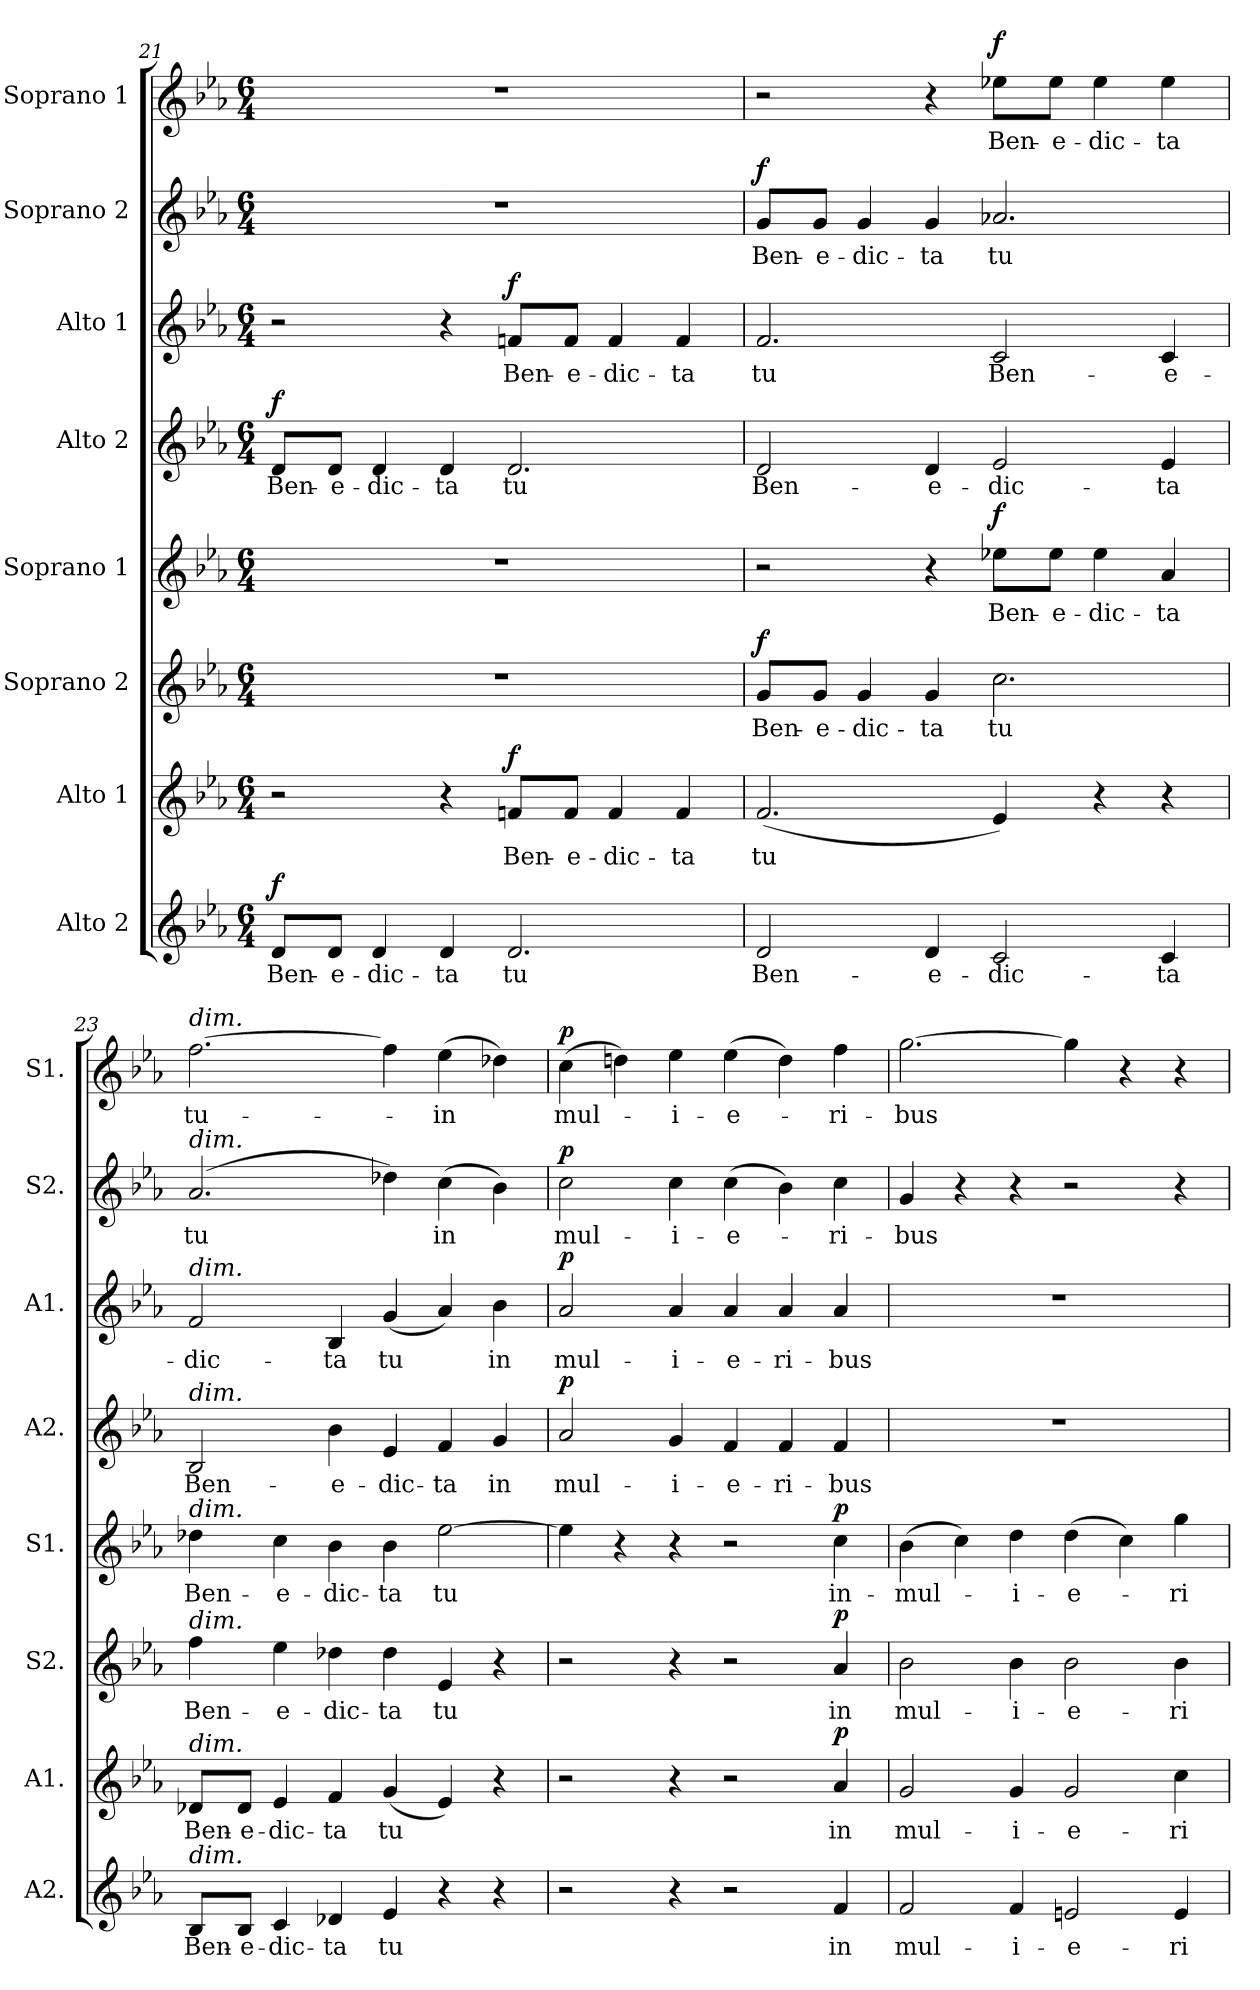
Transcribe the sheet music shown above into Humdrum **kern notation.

**kern	**text	**dynam	**kern	**text	**dynam	**kern	**text	**dynam	**kern	**text	**dynam	**kern	**text	**dynam	**kern	**text	**dynam	**kern	**text	**dynam	**kern	**text	**dynam
*part8	*part8	*part8	*part7	*part7	*part7	*part6	*part6	*part6	*part5	*part5	*part5	*part4	*part4	*part4	*part3	*part3	*part3	*part2	*part2	*part2	*part1	*part1	*part1
*staff8	*staff8	*staff8	*staff7	*staff7	*staff7	*staff6	*staff6	*staff6	*staff5	*staff5	*staff5	*staff4	*staff4	*staff4	*staff3	*staff3	*staff3	*staff2	*staff2	*staff2	*staff1	*staff1	*staff1
*I"Alto 2	*	*	*I"Alto 1	*	*	*I"Soprano 2	*	*	*I"Soprano 1	*	*	*I"Alto 2	*	*	*I"Alto 1	*	*	*I"Soprano 2	*	*	*I"Soprano 1	*	*
*I'A2.	*	*	*I'A1.	*	*	*I'S2.	*	*	*I'S1.	*	*	*I'A2.	*	*	*I'A1.	*	*	*I'S2.	*	*	*I'S1.	*	*
*clefG2	*	*	*clefG2	*	*	*clefG2	*	*	*clefG2	*	*	*clefG2	*	*	*clefG2	*	*	*clefG2	*	*	*clefG2	*	*
*k[b-e-a-]	*	*	*k[b-e-a-]	*	*	*k[b-e-a-]	*	*	*k[b-e-a-]	*	*	*k[b-e-a-]	*	*	*k[b-e-a-]	*	*	*k[b-e-a-]	*	*	*k[b-e-a-]	*	*
*E-:	*	*	*E-:	*	*	*E-:	*	*	*E-:	*	*	*E-:	*	*	*E-:	*	*	*E-:	*	*	*E-:	*	*
*M6/4	*	*	*M6/4	*	*	*M6/4	*	*	*M6/4	*	*	*M6/4	*	*	*M6/4	*	*	*M6/4	*	*	*M6/4	*	*
=21	=21	=21	=21	=21	=21	=21	=21	=21	=21	=21	=21	=21	=21	=21	=21	=21	=21	=21	=21	=21	=21	=21	=21
!	!LO:LY:b	!LO:DY:b	!	!	!	!	!	!	!	!	!	!	!LO:LY:b	!LO:DY:b	!	!	!	!	!	!	!	!	!
8d/L	Ben-	f	2r	.	.	1.r	.	.	1.r	.	.	8d/L	Ben-	f	2r	.	.	1.r	.	.	1.r	.	.
!	!LO:LY:b	!	!	!	!	!	!	!	!	!	!	!	!LO:LY:b	!	!	!	!	!	!	!	!	!	!
8d/J	-e-	.	.	.	.	.	.	.	.	.	.	8d/J	-e-	.	.	.	.	.	.	.	.	.	.
!	!LO:LY:b	!	!	!	!	!	!	!	!	!	!	!	!LO:LY:b	!	!	!	!	!	!	!	!	!	!
4d/	-dic-	.	.	.	.	.	.	.	.	.	.	4d/	-dic-	.	.	.	.	.	.	.	.	.	.
!	!LO:LY:b	!	!	!	!	!	!	!	!	!	!	!	!LO:LY:b	!	!	!	!	!	!	!	!	!	!
4d/	-ta	.	4r	.	.	.	.	.	.	.	.	4d/	-ta	.	4r	.	.	.	.	.	.	.	.
!	!LO:LY:b	!	!	!LO:LY:b	!LO:DY:b	!	!	!	!	!	!	!	!LO:LY:b	!	!	!LO:LY:b	!LO:DY:b	!	!	!	!	!	!
2.d/	tu	.	8fn/L	Ben-	f	.	.	.	.	.	.	2.d/	tu	.	8fn/L	Ben-	f	.	.	.	.	.	.
!	!	!	!	!LO:LY:b	!	!	!	!	!	!	!	!	!	!	!	!LO:LY:b	!	!	!	!	!	!	!
.	.	.	8f/J	-e-	.	.	.	.	.	.	.	.	.	.	8f/J	-e-	.	.	.	.	.	.	.
!	!	!	!	!LO:LY:b	!	!	!	!	!	!	!	!	!	!	!	!LO:LY:b	!	!	!	!	!	!	!
.	.	.	4f/	-dic-	.	.	.	.	.	.	.	.	.	.	4f/	-dic-	.	.	.	.	.	.	.
!	!	!	!	!LO:LY:b	!	!	!	!	!	!	!	!	!	!	!	!LO:LY:b	!	!	!	!	!	!	!
.	.	.	4f/	-ta	.	.	.	.	.	.	.	.	.	.	4f/	-ta	.	.	.	.	.	.	.
=22	=22	=22	=22	=22	=22	=22	=22	=22	=22	=22	=22	=22	=22	=22	=22	=22	=22	=22	=22	=22	=22	=22	=22
!	!LO:LY:b	!	!	!LO:LY:b	!	!	!LO:LY:b	!LO:DY:b	!	!	!	!	!LO:LY:b	!	!	!LO:LY:b	!	!	!LO:LY:b	!LO:DY:b	!	!	!
2d/	Ben-	.	(<2.f/	tu	.	8g/L	Ben-	f	2r	.	.	2d/	Ben-	.	2.f/	tu	.	8g/L	Ben-	f	2r	.	.
!	!	!	!	!	!	!	!LO:LY:b	!	!	!	!	!	!	!	!	!	!	!	!LO:LY:b	!	!	!	!
.	.	.	.	.	.	8g/J	-e-	.	.	.	.	.	.	.	.	.	.	8g/J	-e-	.	.	.	.
!	!	!	!	!	!	!	!LO:LY:b	!	!	!	!	!	!	!	!	!	!	!	!LO:LY:b	!	!	!	!
.	.	.	.	.	.	4g/	-dic-	.	.	.	.	.	.	.	.	.	.	4g/	-dic-	.	.	.	.
!	!LO:LY:b	!	!	!	!	!	!LO:LY:b	!	!	!	!	!	!LO:LY:b	!	!	!	!	!	!LO:LY:b	!	!	!	!
4d/	-e-	.	.	.	.	4g/	-ta	.	4r	.	.	4d/	-e-	.	.	.	.	4g/	-ta	.	4r	.	.
!	!LO:LY:b	!	!	!	!	!	!LO:LY:b	!	!	!LO:LY:b	!LO:DY:b	!	!LO:LY:b	!	!	!LO:LY:b	!	!	!LO:LY:b	!	!	!LO:LY:b	!LO:DY:b
2c/	-dic-	.	4e-/)	.	.	2.cc\	tu	.	8ee-X\L	Ben-	f	2e-/	-dic-	.	2c/	Ben-	.	2.a-X/	tu	.	8ee-X\L	Ben-	f
!	!	!	!	!	!	!	!	!	!	!LO:LY:b	!	!	!	!	!	!	!	!	!	!	!	!LO:LY:b	!
.	.	.	.	.	.	.	.	.	8ee-\J	-e-	.	.	.	.	.	.	.	.	.	.	8ee-\J	-e-	.
!	!	!	!	!	!	!	!	!	!	!LO:LY:b	!	!	!	!	!	!	!	!	!	!	!	!LO:LY:b	!
.	.	.	4r	.	.	.	.	.	4ee-\	-dic-	.	.	.	.	.	.	.	.	.	.	4ee-\	-dic-	.
!	!LO:LY:b	!	!	!	!	!	!	!	!	!LO:LY:b	!	!	!LO:LY:b	!	!	!LO:LY:b	!	!	!	!	!	!LO:LY:b	!
4c/	-ta	.	4r	.	.	.	.	.	4a-/	-ta	.	4e-/	-ta	.	4c/	-e-	.	.	.	.	4ee-\	-ta	.
!!LO:PB:g=z
=23	=23	=23	=23	=23	=23	=23	=23	=23	=23	=23	=23	=23	=23	=23	=23	=23	=23	=23	=23	=23	=23	=23	=23
!	!	!	!	!	!	!	!	!	!	!	!	!	!	!	!	!	!	!	!	!	!LO:TX:a:i:t=dim.	!	!
!	!	!	!	!	!	!	!	!	!	!	!	!	!	!	!	!	!	!LO:TX:a:i:t=dim.	!	!	!	!	!
!	!	!	!	!	!	!	!	!	!	!	!	!	!	!	!LO:TX:a:i:t=dim.	!	!	!	!	!	!	!	!
!	!	!	!	!	!	!	!	!	!	!	!	!LO:TX:a:i:t=dim.	!	!	!	!	!	!	!	!	!	!	!
!	!	!	!	!	!	!	!	!	!LO:TX:a:i:t=dim.	!	!	!	!	!	!	!	!	!	!	!	!	!	!
!	!	!	!	!	!	!LO:TX:a:i:t=dim.	!	!	!	!	!	!	!	!	!	!	!	!	!	!	!	!	!
!	!	!	!LO:TX:a:i:t=dim.	!	!	!	!	!	!	!	!	!	!	!	!	!	!	!	!	!	!	!	!
!LO:TX:a:i:t=dim.	!	!	!	!	!	!	!	!	!	!	!	!	!	!	!	!	!	!	!	!	!	!	!
!	!LO:LY:b	!	!	!LO:LY:b	!	!	!LO:LY:b	!	!	!LO:LY:b	!	!	!LO:LY:b	!	!	!LO:LY:b	!	!	!LO:LY:b	!	!	!LO:LY:b	!
8B-/L	Ben-	.	8d-X/L	Ben-	.	4ff\	Ben-	.	4dd-X\	Ben-	.	2B-/	Ben-	.	2f/	-dic-	.	(>2.a-/	tu	.	[2.ff\	tu-	.
!	!LO:LY:b	!	!	!LO:LY:b	!	!	!	!	!	!	!	!	!	!	!	!	!	!	!	!	!	!	!
8B-/J	-e-	.	8d-/J	-e-	.	.	.	.	.	.	.	.	.	.	.	.	.	.	.	.	.	.	.
!	!LO:LY:b	!	!	!LO:LY:b	!	!	!LO:LY:b	!	!	!LO:LY:b	!	!	!	!	!	!	!	!	!	!	!	!	!
4c/	-dic-	.	4e-/	-dic-	.	4ee-\	-e-	.	4cc\	-e-	.	.	.	.	.	.	.	.	.	.	.	.	.
!	!LO:LY:b	!	!	!LO:LY:b	!	!	!LO:LY:b	!	!	!LO:LY:b	!	!	!LO:LY:b	!	!	!LO:LY:b	!	!	!	!	!	!	!
4d-X/	-ta	.	4f/	-ta	.	4dd-X\	-dic-	.	4b-\	-dic-	.	4b-\	-e-	.	4B-/	-ta	.	.	.	.	.	.	.
!	!LO:LY:b	!	!	!LO:LY:b	!	!	!LO:LY:b	!	!	!LO:LY:b	!	!	!LO:LY:b	!	!	!LO:LY:b	!	!	!	!	!	!	!
4e-/	tu	.	(<4g/	tu	.	4dd-\	-ta	.	4b-\	-ta	.	4e-/	-dic-	.	(<4g/	tu	.	4dd-X\)	.	.	4ff\]	.	.
!	!	!	!	!	!	!	!LO:LY:b	!	!	!LO:LY:b	!	!	!LO:LY:b	!	!	!	!	!	!LO:LY:b	!	!	!LO:LY:b	!
4r	.	.	4e-/)	.	.	4e-/	tu	.	[2ee-\	tu	.	4f/	-ta	.	4a-/)	.	.	(>4cc\	in	.	(>4ee-\	-in	.
!	!	!	!	!	!	!	!	!	!	!	!	!	!LO:LY:b	!	!	!LO:LY:b	!	!	!	!	!	!	!
4r	.	.	4r	.	.	4r	.	.	.	.	.	4g/	in	.	4b-\	in	.	4b-\)	.	.	4dd-X\)	.	.
=24	=24	=24	=24	=24	=24	=24	=24	=24	=24	=24	=24	=24	=24	=24	=24	=24	=24	=24	=24	=24	=24	=24	=24
!	!	!	!	!	!	!	!	!	!	!	!	!	!LO:LY:b	!LO:DY:b	!	!LO:LY:b	!LO:DY:b	!	!LO:LY:b	!LO:DY:b	!	!LO:LY:b	!LO:DY:b
2r	.	.	2r	.	.	2r	.	.	4ee-\]	.	.	2a-/	mul-	p	2a-/	mul-	p	2cc\	mul-	p	(>4cc\	mul-	p
.	.	.	.	.	.	.	.	.	4r	.	.	.	.	.	.	.	.	.	.	.	4ddn\)	.	.
!	!	!	!	!	!	!	!	!	!	!	!	!	!LO:LY:b	!	!	!LO:LY:b	!	!	!LO:LY:b	!	!	!LO:LY:b	!
4r	.	.	4r	.	.	4r	.	.	4r	.	.	4g/	-i-	.	4a-/	-i-	.	4cc\	-i-	.	4ee-\	-i-	.
!	!	!	!	!	!	!	!	!	!	!	!	!	!LO:LY:b	!	!	!LO:LY:b	!	!	!LO:LY:b	!	!	!LO:LY:b	!
2r	.	.	2r	.	.	2r	.	.	2r	.	.	4f/	-e-	.	4a-/	-e-	.	(>4cc\	-e-	.	(>4ee-\	-e-	.
!	!	!	!	!	!	!	!	!	!	!	!	!	!LO:LY:b	!	!	!LO:LY:b	!	!	!	!	!	!	!
.	.	.	.	.	.	.	.	.	.	.	.	4f/	-ri-	.	4a-/	-ri-	.	4b-\)	.	.	4dd\)	.	.
!	!LO:LY:b	!	!	!LO:LY:b	!LO:DY:b	!	!LO:LY:b	!LO:DY:b	!	!LO:LY:b	!LO:DY:b	!	!LO:LY:b	!	!	!LO:LY:b	!	!	!LO:LY:b	!	!	!LO:LY:b	!
4f/	in	.	4a-/	in	p	4a-/	in	p	4cc\	in-	p	4f/	-bus	.	4a-/	-bus	.	4cc\	-ri-	.	4ff\	-ri-	.
=25	=25	=25	=25	=25	=25	=25	=25	=25	=25	=25	=25	=25	=25	=25	=25	=25	=25	=25	=25	=25	=25	=25	=25
!	!LO:LY:b	!	!	!LO:LY:b	!	!	!LO:LY:b	!	!	!LO:LY:b	!	!	!	!	!	!	!	!	!LO:LY:b	!	!	!LO:LY:b	!
2f/	mul-	.	2g/	mul-	.	2b-\	mul-	.	(>4b-\	-mul-	.	1.r	.	.	1.r	.	.	4g/	-bus	.	[2.gg\	-bus	.
.	.	.	.	.	.	.	.	.	4cc\)	.	.	.	.	.	.	.	.	4r	.	.	.	.	.
!	!LO:LY:b	!	!	!LO:LY:b	!	!	!LO:LY:b	!	!	!LO:LY:b	!	!	!	!	!	!	!	!	!	!	!	!	!
4f/	-i-	.	4g/	-i-	.	4b-\	-i-	.	4dd\	-i-	.	.	.	.	.	.	.	4r	.	.	.	.	.
!	!LO:LY:b	!	!	!LO:LY:b	!	!	!LO:LY:b	!	!	!LO:LY:b	!	!	!	!	!	!	!	!	!	!	!	!	!
2en/	-e-	.	2g/	-e-	.	2b-\	-e-	.	(>4dd\	-e-	.	.	.	.	.	.	.	2r	.	.	4gg\]	.	.
.	.	.	.	.	.	.	.	.	4cc\)	.	.	.	.	.	.	.	.	.	.	.	4r	.	.
!	!LO:LY:b	!	!	!LO:LY:b	!	!	!LO:LY:b	!	!	!LO:LY:b	!	!	!	!	!	!	!	!	!	!	!	!	!
4e/	-ri-	.	4cc\	-ri-	.	4b-\	-ri-	.	4gg\	-ri-	.	.	.	.	.	.	.	4r	.	.	4r	.	.
=	=	=	=	=	=	=	=	=	=	=	=	=	=	=	=	=	=	=	=	=	=	=	=
*-	*-	*-	*-	*-	*-	*-	*-	*-	*-	*-	*-	*-	*-	*-	*-	*-	*-	*-	*-	*-	*-	*-	*-
